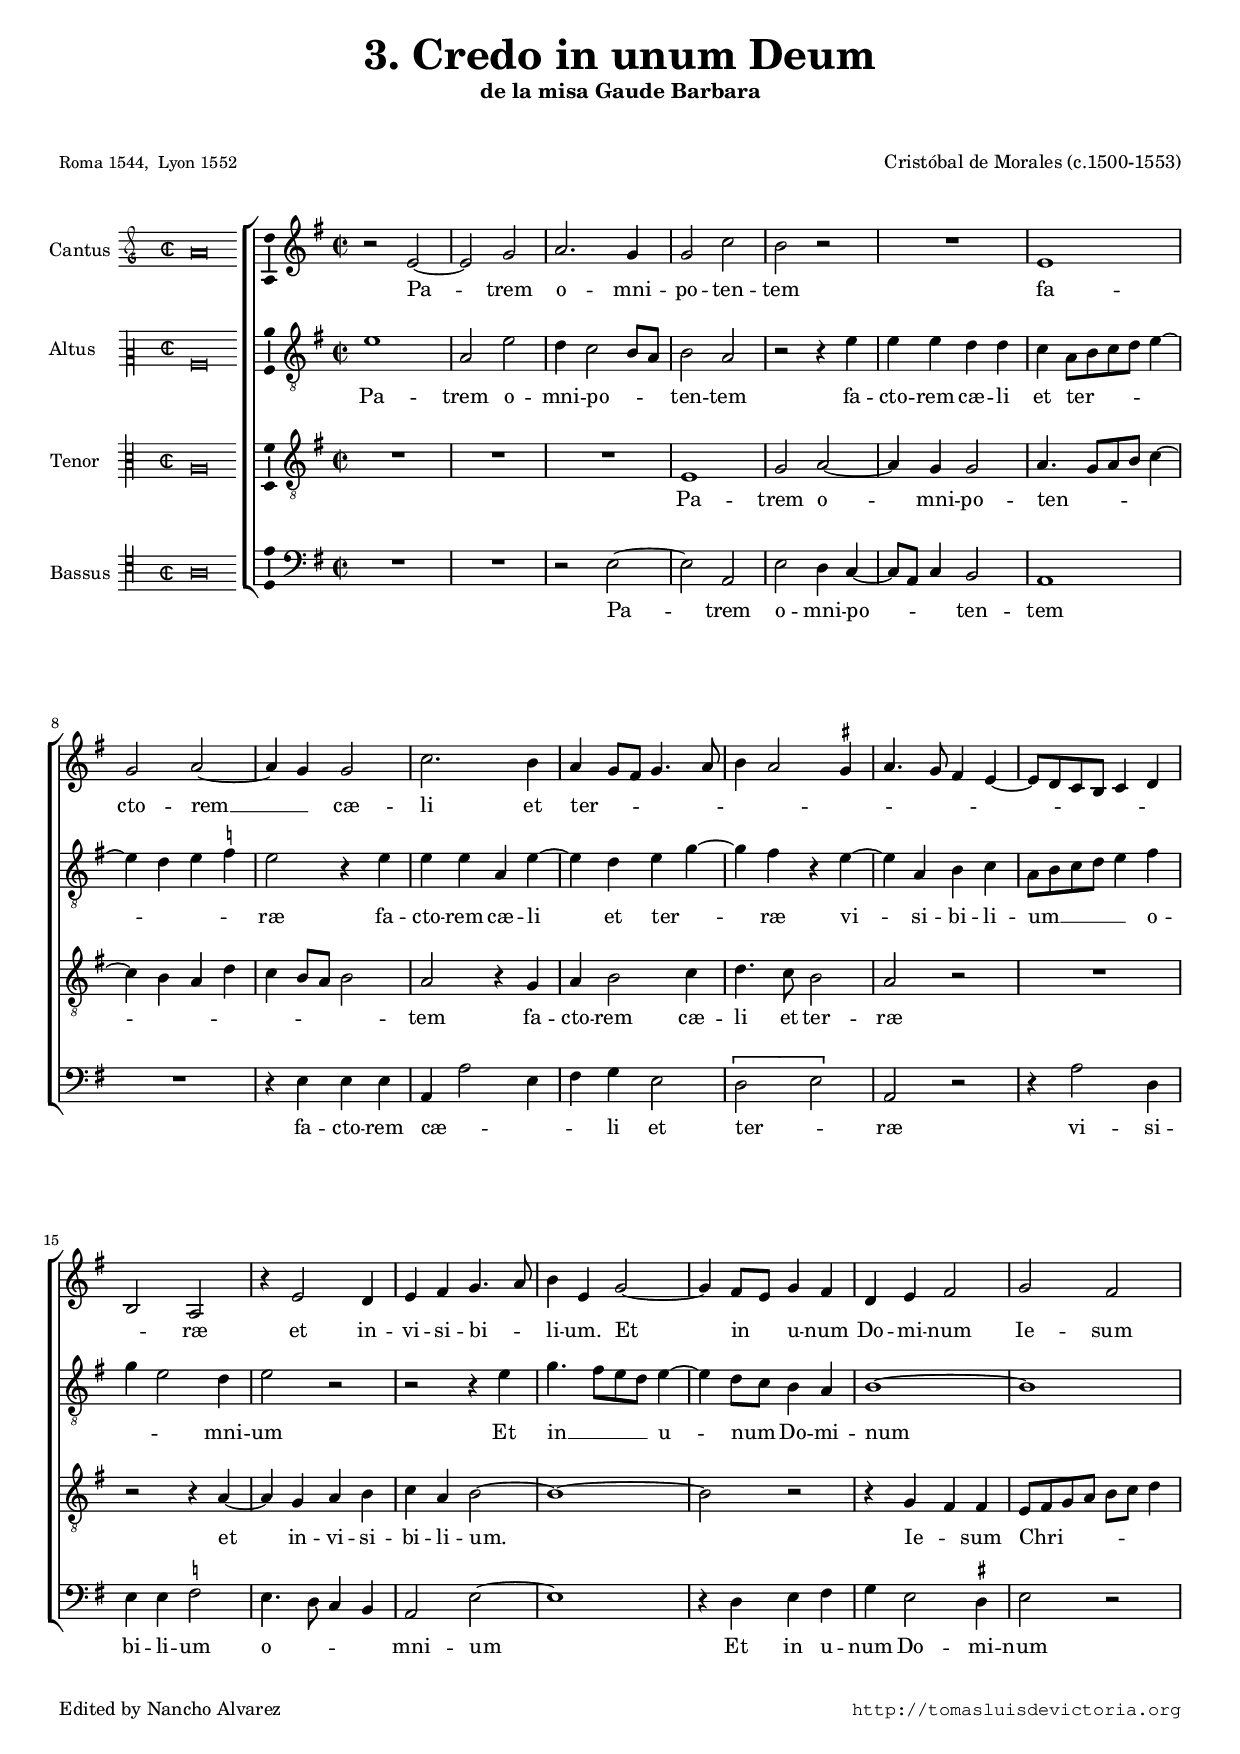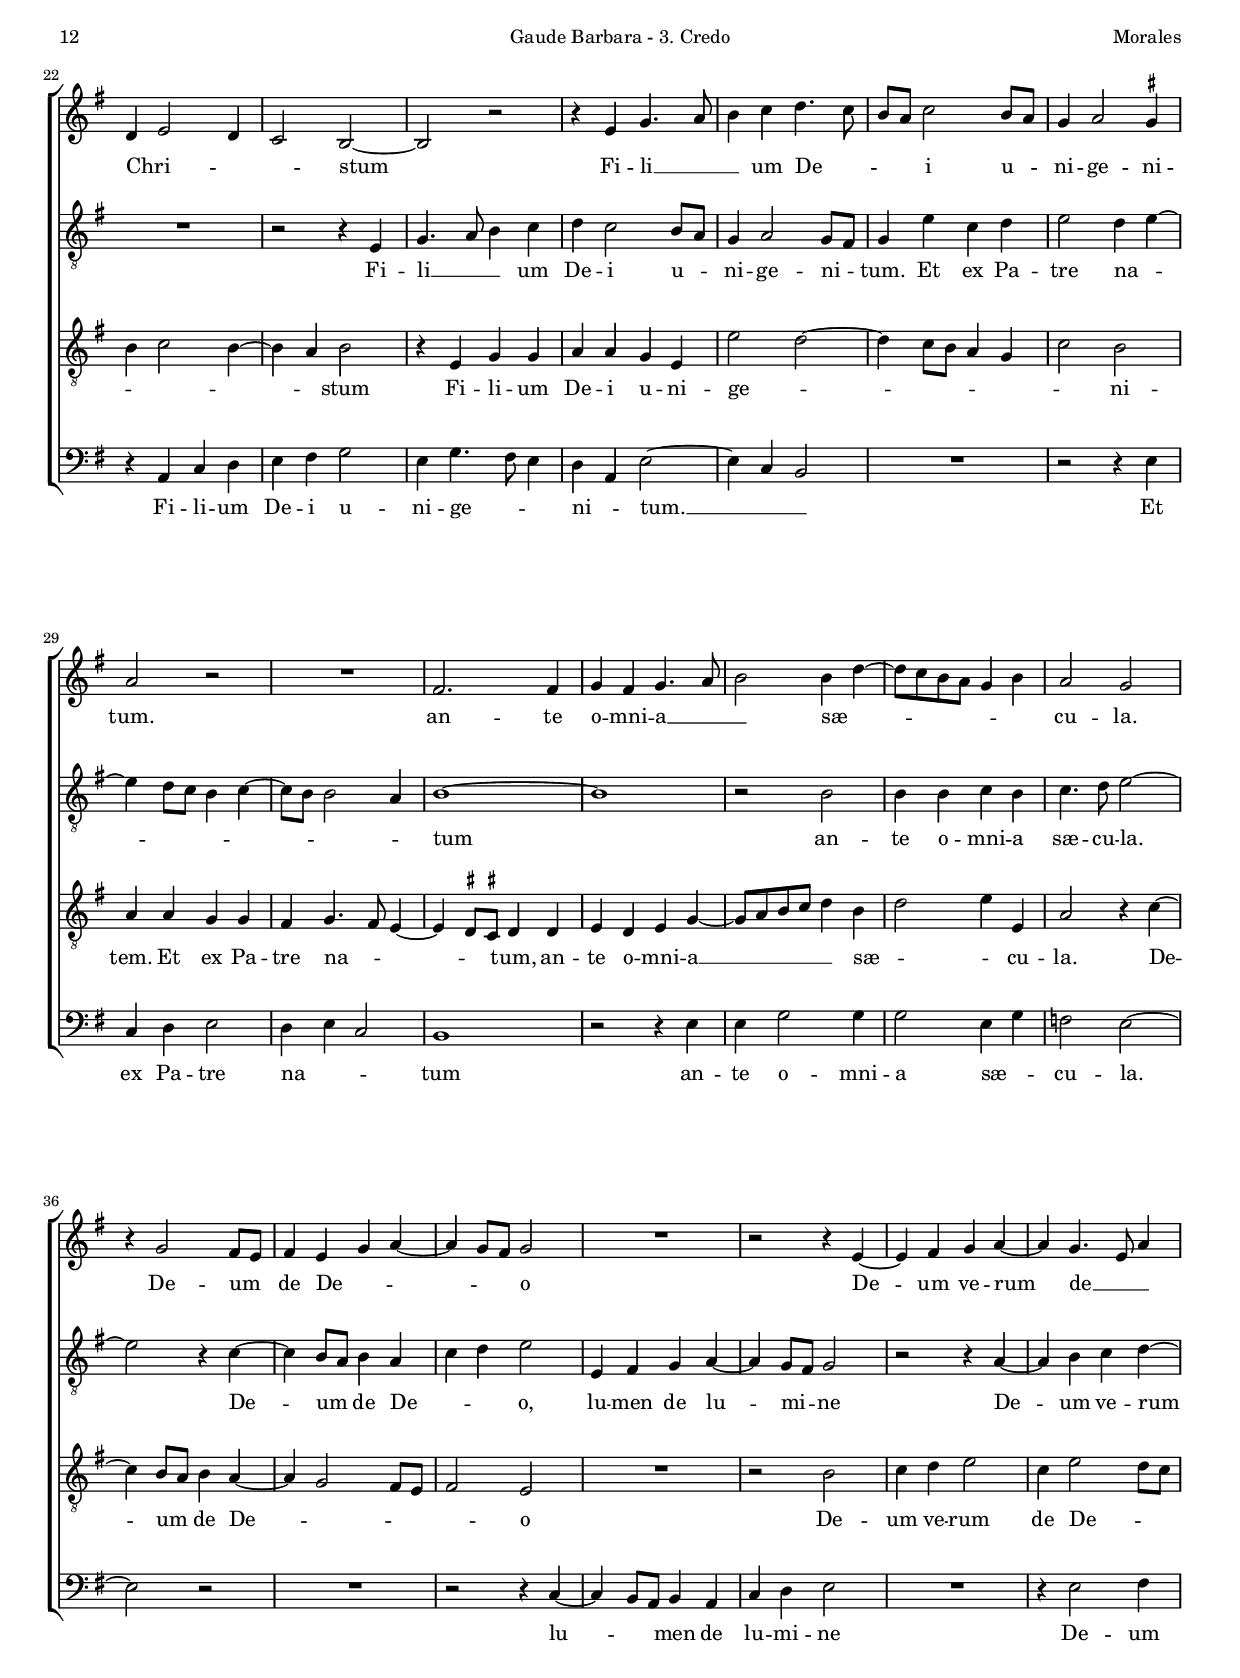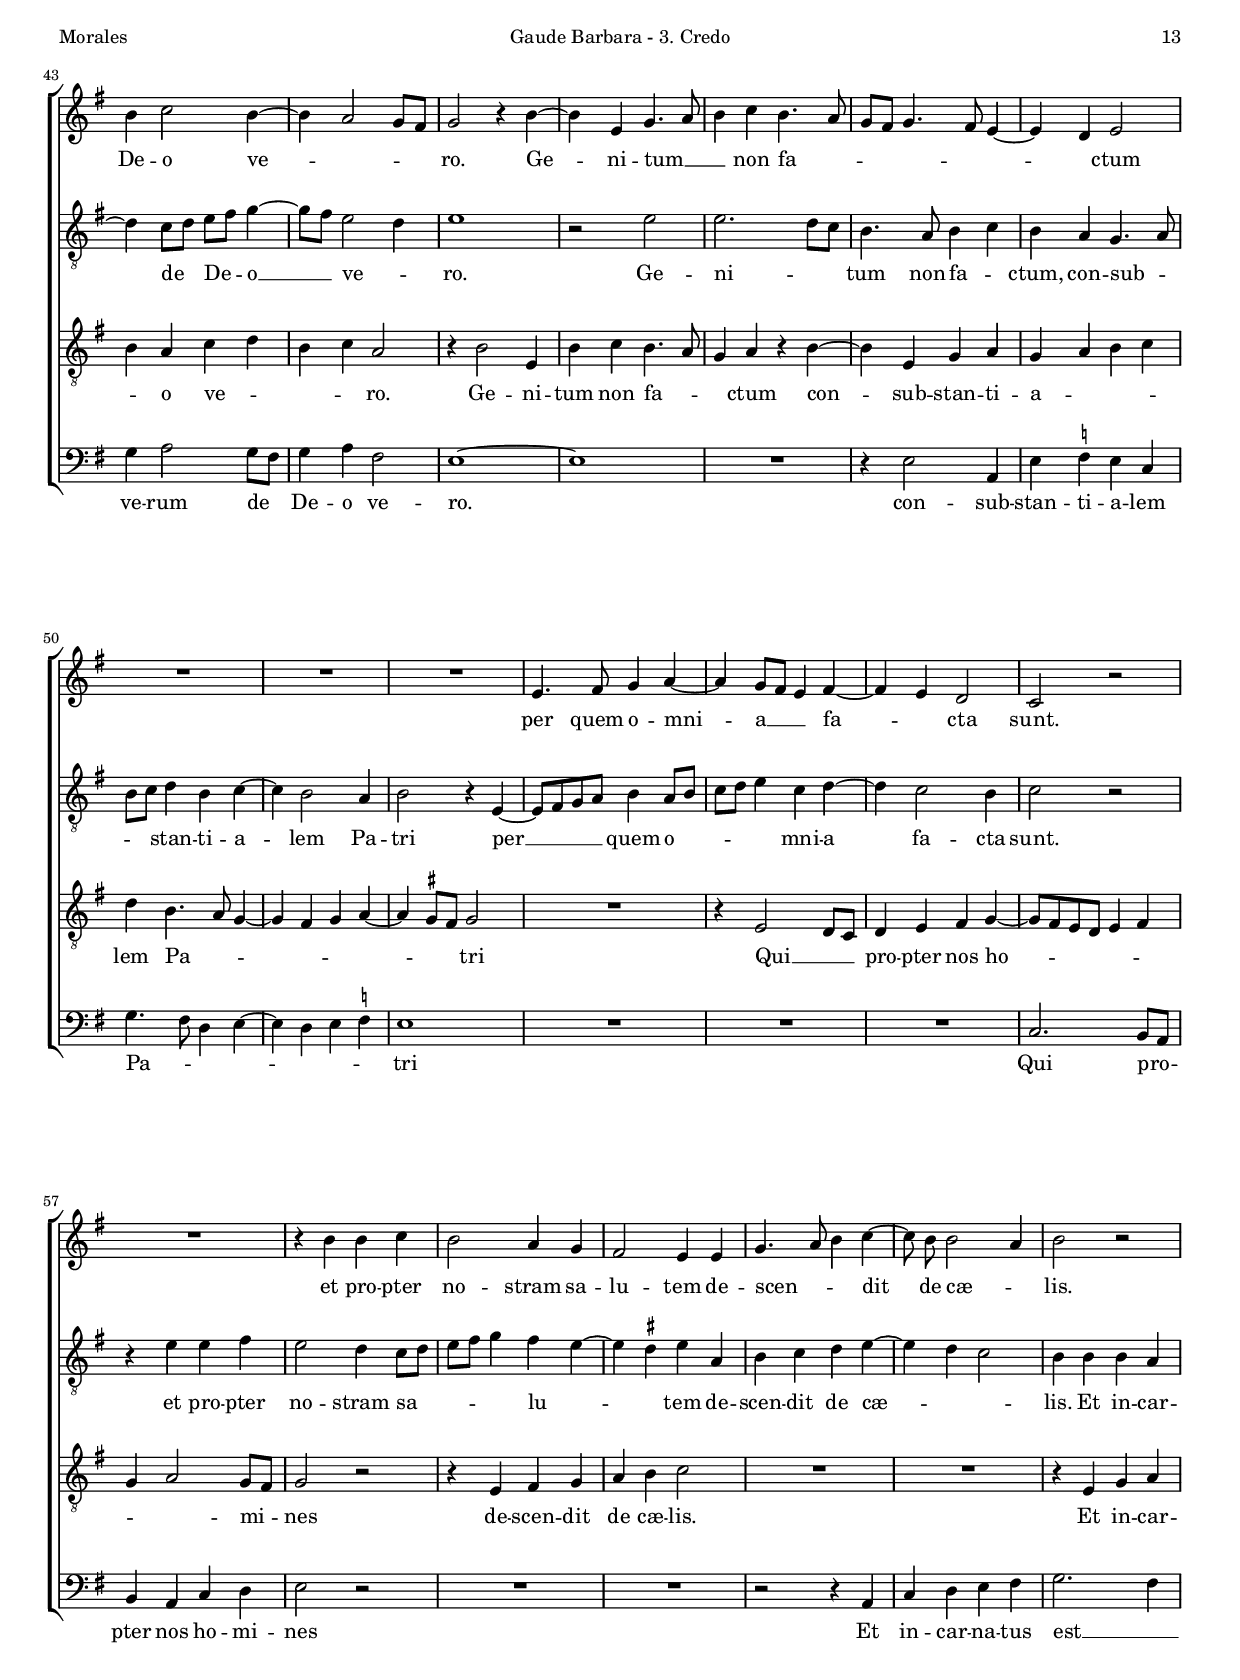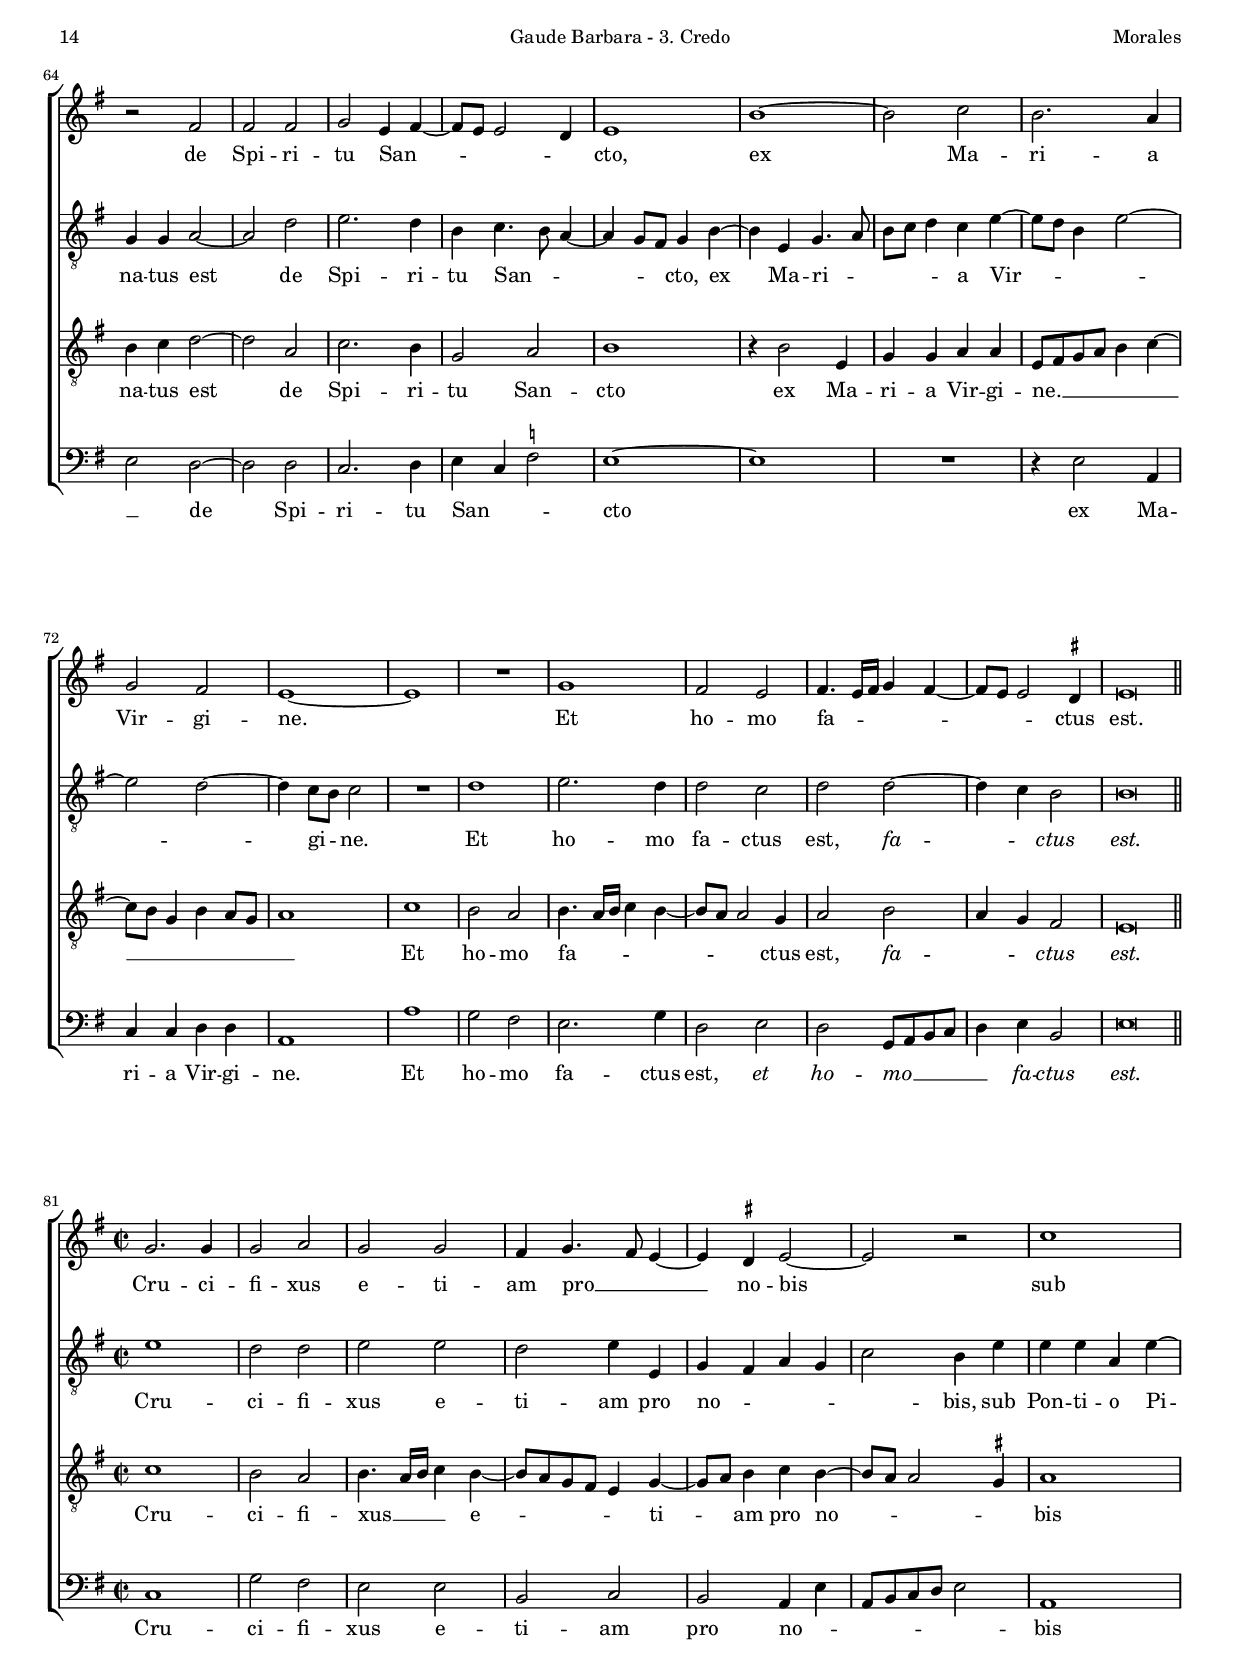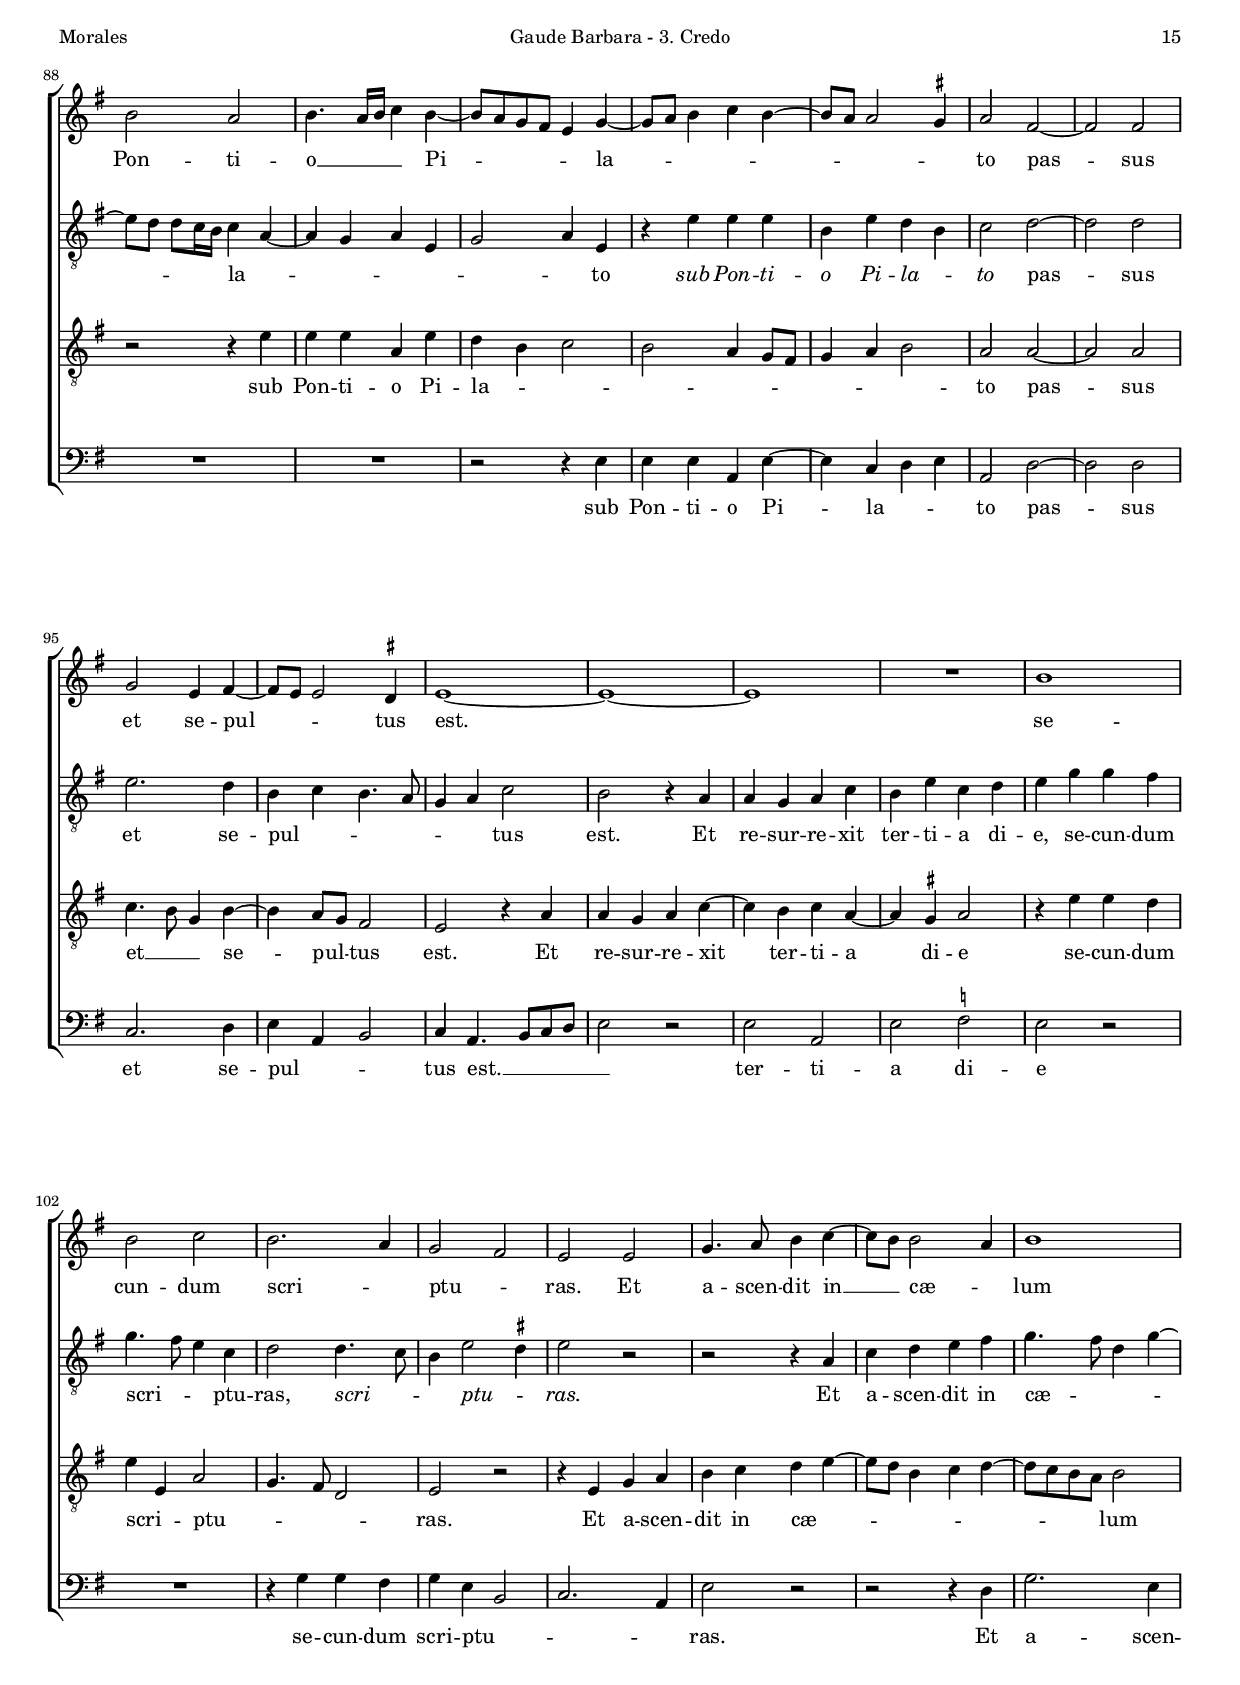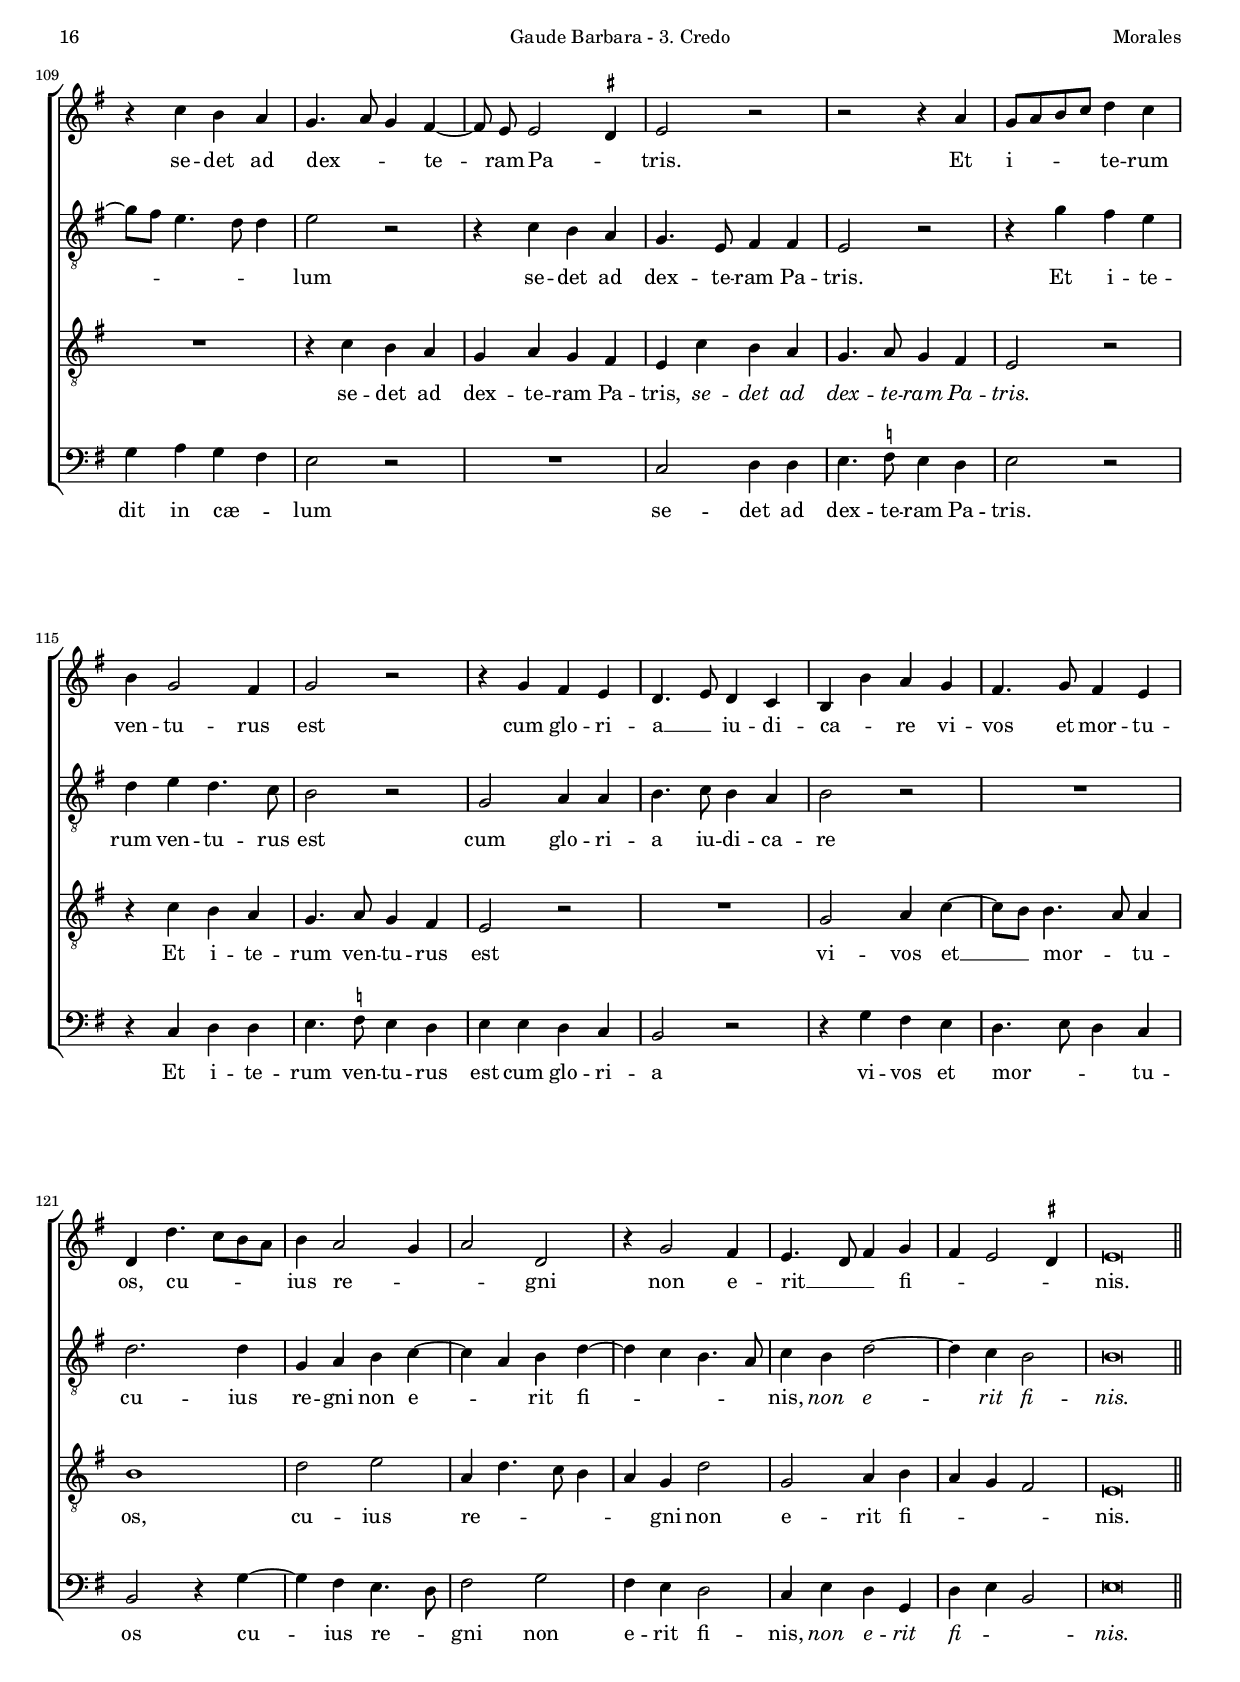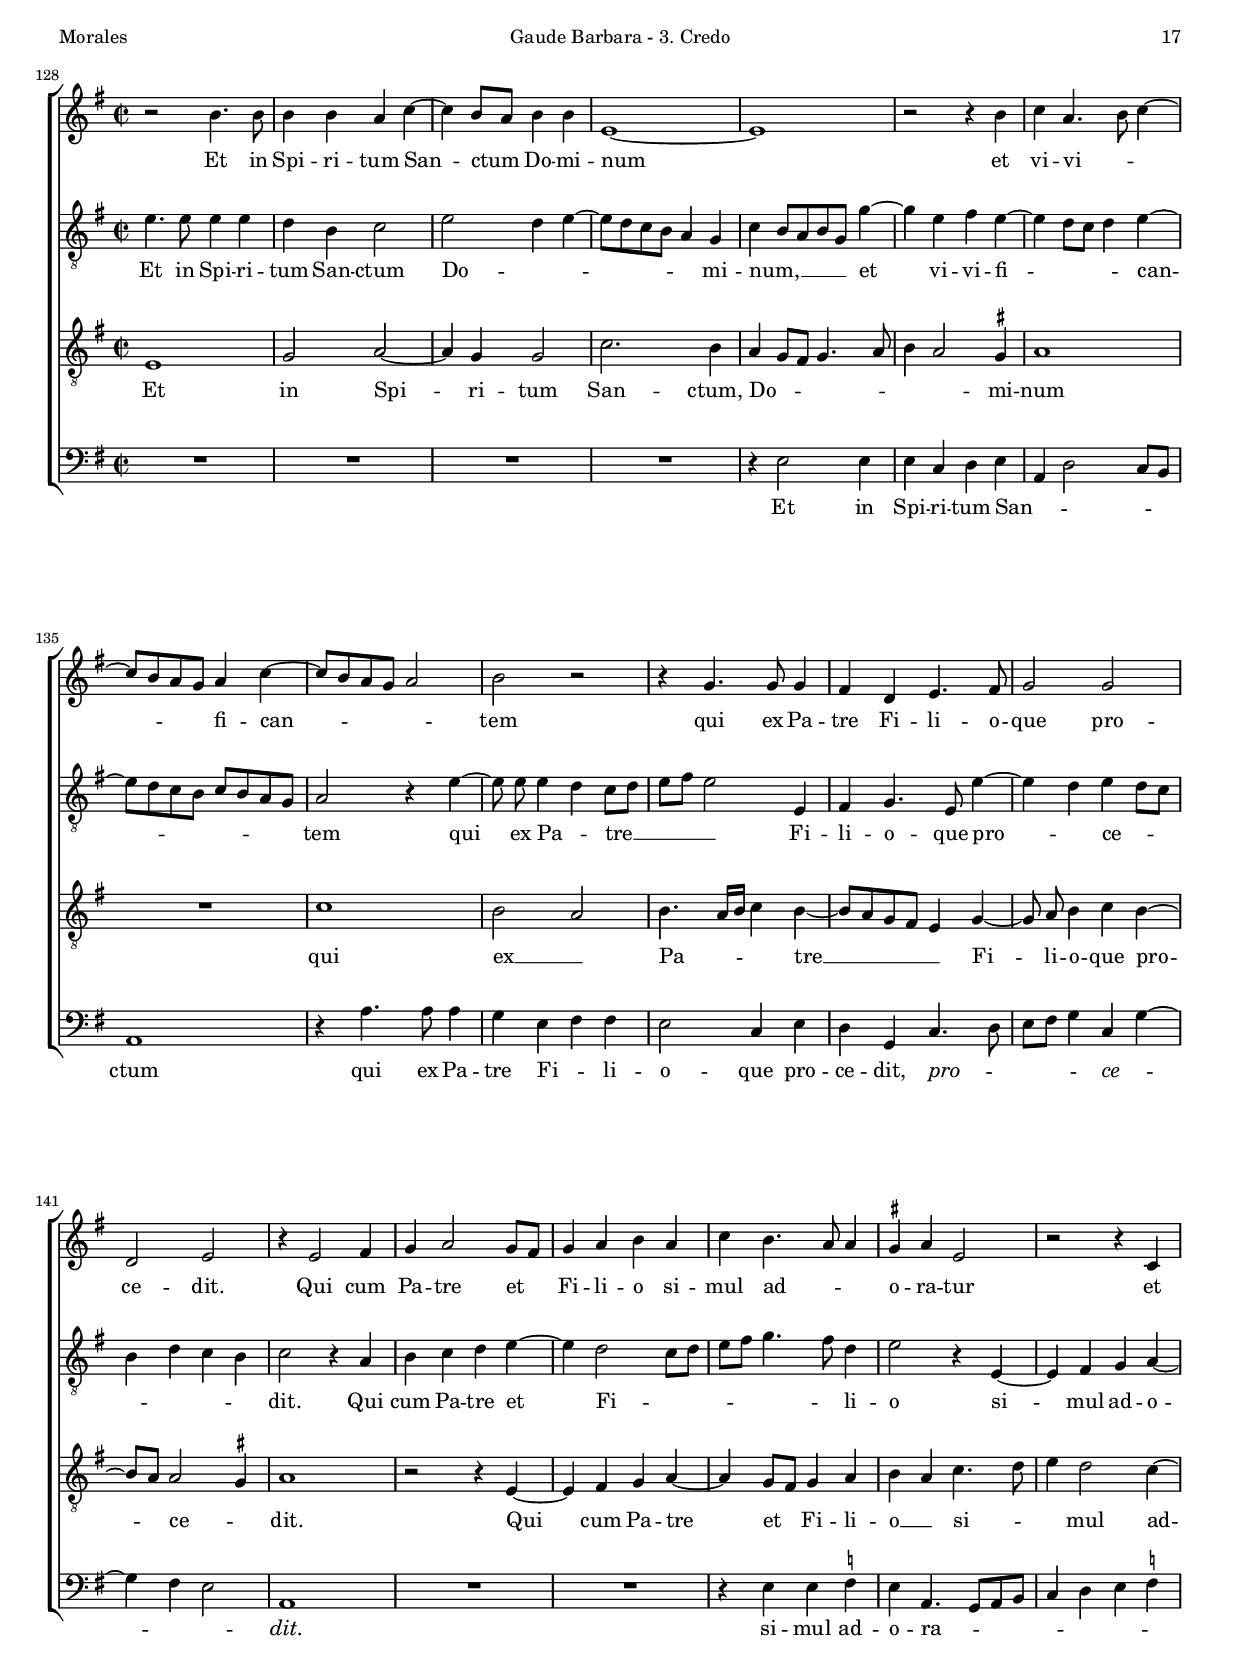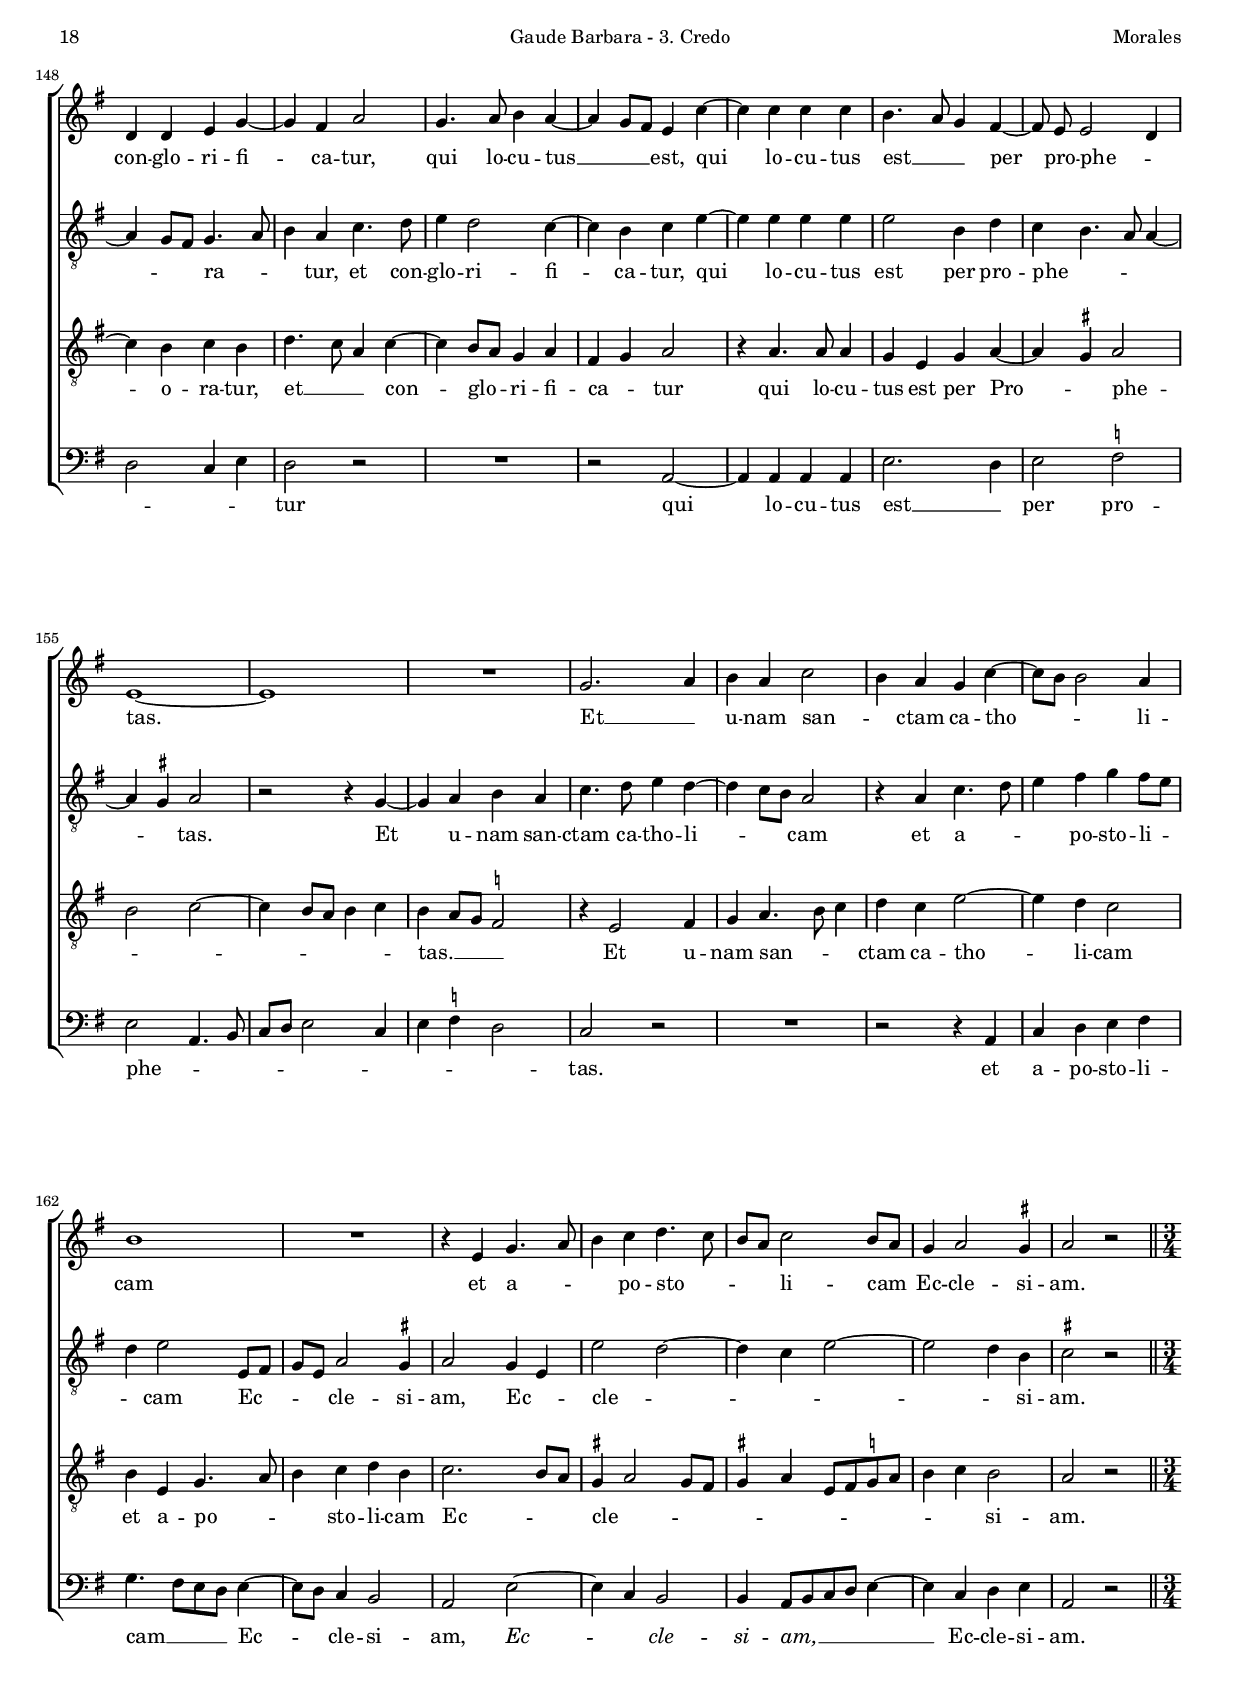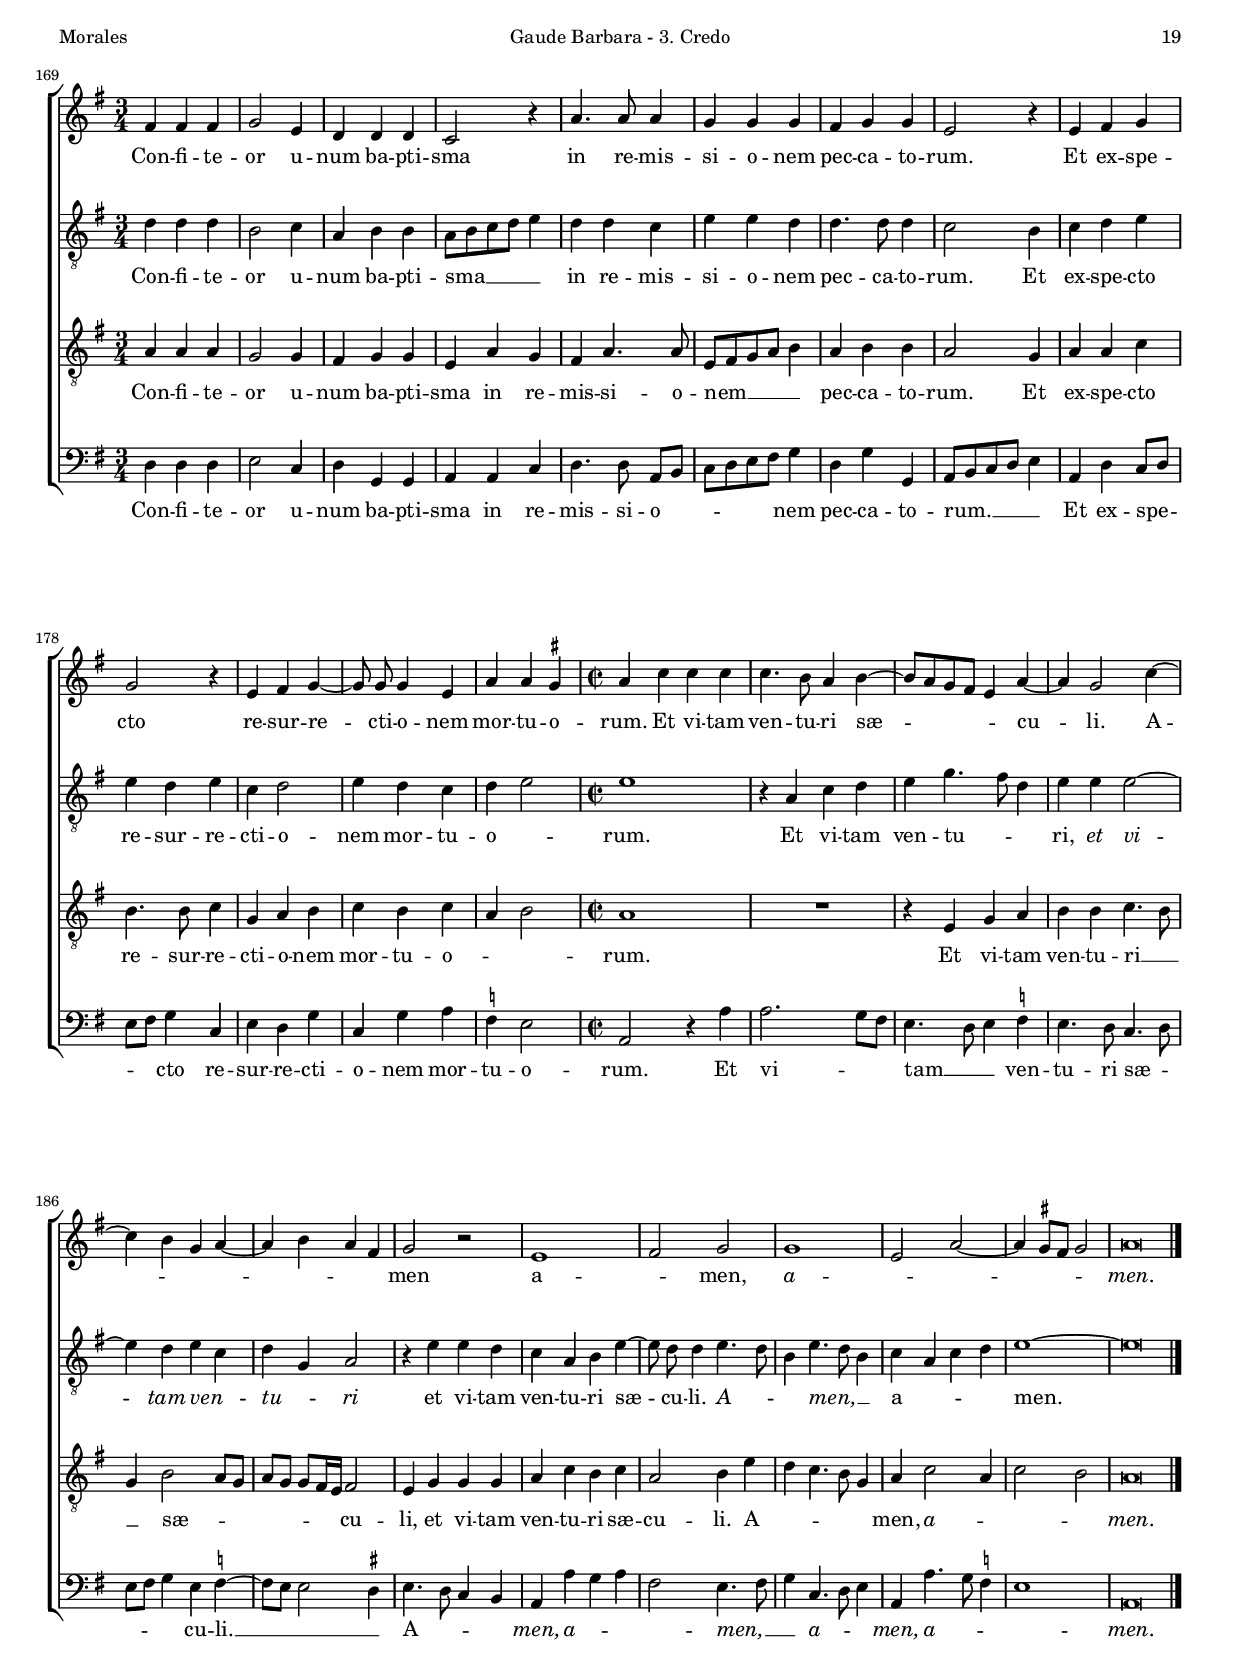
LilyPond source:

\version "2.18.0"

#(set-default-paper-size "a4")
#(set-global-staff-size 16.25)
#(ly:set-option 'point-and-click #f)
%mobile -s15.5 -i3.2

italicas=\override LyricText.font-shape = #'italic
rectas=\override LyricText.font-shape = #'upright
ss=\once \set suggestAccidentals = ##t
incipitwidth = 20

htitle="Gaude Barbara - 3. Credo"
hcomposer="Morales"

\header {
	title=\markup{\fontsize #3 "3. Credo in unum Deum"}
	subtitle="de la misa Gaude Barbara"
	subsubtitle=\markup{\column{" " " "}}
	composer="Cristóbal de Morales (c.1500-1553)"
        pdfauthor=\composer
	%opus="(-)"
	poet=\markup{\smaller "Roma 1544,  Lyon 1552"} 
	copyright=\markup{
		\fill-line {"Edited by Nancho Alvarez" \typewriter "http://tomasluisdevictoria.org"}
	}
%	tagline=""
}

global={\key c \major \time 2/2 \skip 1*80 \bar "||" \break 
	\once \override Score.TimeSignature.break-visibility = #'#(#f #t #t)
			\time 2/2 \skip 1*47 \bar "||" \pageBreak
	\once \override Score.TimeSignature.break-visibility = #'#(#f #t #t)
			\time 2/2 \skip 1*41 \bar "||" \break
			\time 3/4 \skip 1*3/4*13 \bar "|"
			\time 2/2 \skip 1*13 \bar "|."

}


cantus=\relative c''{
	r2 a ~
	a c
	d2. c4
	c2 f
	e r 
	R1
	a,1
	c2 d ~
	d4 c c2
	f2. e4
	d4 c8 b c4. d8
	e4 d2 \ss cis4
	d4. c8 b4 a ~
	a8 g f e f4 g
	e2 d
	r4 a'2 g4
	a b c4. d8
	e4 a, c2 ~
	c4 b8 a c4 b
	g4 a b2
	c b
	g4 a2 g4
	f2 e ~
	e r
	r4 a c4. d8
	e4 f g4. f8
	e d f2 e8 d
	c4 d2 \ss cis4
	d2 r
	R1
	b2. b4
	c b c4. d8
	e2 e4 g ~
	g8 f e d c4 e
	d2 c
	r4 c2 b8 a
	b4 a c d ~
	d c8 b c2
	R1
	r2 r4 a ~
	a b c d ~
	d c4. a8 d4
	e f2 e4 ~
	e d2 c8 b
	c2 r4 e ~
	e a, c4. d8
	e4 f e4. d8
	c b c4. b8 a4 ~
	a g a2
	R1*3
	a4. b8 c4 d ~
	d c8 b a4 b ~
	b a g2
	f r
	R1
	r4 e' e f
	e2 d4 c
	b2 a4 a
	c4. d8 e4 f ~
	f8 \noBeam e e2 d4
	e2 r
	r b
	b b 
	c2 a4 b ~
	b8 a a2 g4
	a1
	e' ~
	e2 f
	e2. d4
	c2 b 
	a1 ~
	a
	R1
	c1
	b2 a
	b4. a16 b c4 b ~
	b8 a a2 \ss gis4
	a\breve*1/2
	c2. c4
	c2 d
	c c
	b4 c4. b8 a4 ~
	a \ss gis a2 ~
	a2 r
	f'1
	e2 d
	e4. d16 e f4 e ~
	e8 d c b a4 c ~
	c8 d e4 f e ~
	e8 d d2 \ss cis4
	d2 b ~
	b b
	c a4 b ~
	b8 a a2 \ss gis4
	a1 ~
	a ~
	a
	R1
	e'1
	e2 f
	e2. d4
	c2 b
	a a
	c4. d8 e4 f ~
	f8 e e2 d4
	e1
	r4 f e d
	c4. d8 c4 b ~
	b8 \noBeam a a2 \ss gis4
	a2 r
	r2 r4 d
	c8 d e f g4 f
	e c2 b4
	c2 r
	r4 c b a
	g4. a8 g4 f
	e e' d c
	b4. c8 b4 a
	g g'4. f8 e d
	e4 d2 c4
	d2 g,
	r4 c2 b4
	a4. g8 b4 c
	b a2 \ss gis4
	a\breve*1/2
	r2 e'4. e8
	e4 e d f ~
	f e8 d e4 e
	a,1 ~
	a
	r2 r4 e'
	f d4. e8 f4 ~
	f8 e d c d4 f ~
	f8 e d c d2
	e r
	r4 c4. c8 c4
	b g a4. b8
	c2 c
	g a
	r4 a2 b4
	c4 d2 c8 b
	c4 d e d
	f e4. d8 d4
	\ss cis d a2
	r2 r4 f
	g g a c ~
	c b d2
	c4. d8 e4 d ~
	d c8 b a4 f' ~
	f f f f
	e4. d8 c4 b ~
	b8 \noBeam a a2 g4
	a1 ~
	a
	R1
	c2. d4
	e d f2
	e4 d c f ~
	f8 e e2 d4
	e1
	R1
	r4 a, c4. d8
	e4 f g4. f8
	e d f2 e8 d
	c4 d2 \ss cis4
	d2 r
	b4 b b
	c2 a4
	g g g
	f2 r4
	d'4. d8 d4
	c c c
	b c c
	a2 r4
	a b c
	c2 r4
	a4 b c ~
	c8 \noBeam c c4 a
	d d \ss cis
	d4 f f f 
	f4. e8 d4 e ~
	e8 d c b a4 d ~
	d c2 f4 ~
	f e c d ~
	d e d b
	c2 r
	a1
	b2 c
	c1
	a2 d ~
	d4 \ss cis8 b cis2
	d\breve*1/2
}

altus=\relative c''{
	a1
	d,2 a'
	g4 f2 e8 d
	e2 d
	r2 r4 a'
	a a g g
	f d8[ e f g] a4 ~
	a g a \ss bes
	a2 r4 a
	a a d, a' ~
	a g a c ~
	c b r a ~
	a d, e f
	d8 e f g a4 b
	c4 a2 g4
	a2 r
	r2 r4 a
	c4. b8[a g] a4 ~
	a g8 f e4 d
	e1 ~
	e
	R1
	r2 r4 a,
	c4. d8 e4 f
	g4 f2 e8 d
	c4 d2 c8 b
	c4 a' f g
	a2 g4 a ~
	a g8 f e4 f ~
	f8 e e2 d4
	e1 ~
	e
	r2 e
	e4 e f e
	f4. g8 a2 ~
	a r4 f ~
	f e8 d e4 d
	f g a2
	a,4 b c d ~
	d c8 b c2
	r2 r4 d ~
	d e f g ~
	g f8 g a b c4 ~
	c8 b a2 g4
	a1
	r2 a
	a2. g8 f
	e4. d8 e4 f
	e d c4. d8
	e f g4 e f ~
	f e2 d4
	e2 r4 a, ~
	a8 b c d e4 d8 e
	f g a4 f g ~
	g4 f2 e4
	f2 r
	r4 a a b
	a2 g4 f8 g
	a b c4 b a ~
	a \ss gis a d,
	e f g a ~
	a g f2
	e4 e e d 
	c c d2 ~
	d g 
	a2. g4
	e f4. e8 d4 ~
	d c8 b c4 e ~
	e a, c4. d8
	e f g4 f a ~
	a8 g e4
	a2 ~
	a g ~
	g4 f8 e f2
	R1
	g1
	a2. g4
	g2 f
	g g ~
	g4 f e2
	e\breve*1/2
	a1
	g2 g
	a2 a
	g a4 a,
	c b d c
	f2 e4 a
	a a d, a' ~
	a8[ g] g[ f16 e] f4 d ~
	d c d a
	c2 d4 a
	r4 a' a a
	e a g e
	f2 g ~
	g g 
	a2. g4
	e4 f e4. d8
	c4 d f2
	e r4 d
	d c d f
	e a f g
	a c c b
	c4. b8 a4 f
	g2 g4. f8
	e4 a2 \ss gis4
	a2 r
	r r4 d,
	f g a b
	c4. b8 g4 c ~
	c8 b a4. g8 g4
	a2 r
	r4 f e d
	c4. a8 b4 b
	a2 r
	r4 c' b a
	g a g4. f8
	e2 r
	c2 d4 d
	e4. f8 e4 d
	e2 r
	R1
	g2. g4
	c, d e f ~
	f d e g ~
	g f e4. d8
	f4 e g2 ~
	g4 f e2
	e\breve*1/2
	a4. a8 a4 a
	g e f2
	a g4 a ~
	a8 g f e d4 c
	f4 e8[ d e c] c'4 ~
	c a b a ~
	a g8 f g4 a ~
	a8 g f e f e d c
	d2 r4 a' ~
	a8 \noBeam a a4 g f8 g
	a b a2 a,4
	b4 c4. a8 a'4 ~
	a g a g8 f
	e4 g f e
	f2 r4 d
	e4 f g a ~
	a g2 f8 g
	a b c4. b8 g4
	a2 r4 a, ~
	a b c d ~
	d c8 b c4. d8
	e4 d f4. g8
	a4 g2 f4 ~
	f e f a ~
	a a a a
	a2 e4 g 
	f e4. d8 d4 ~
	d \ss cis d2
	r2 r4 c ~
	c d e d
	f4. g8 a4 g ~
	g f8 e d2
	r4 d f4. g8
	a4 b c b8 a
	g4 a2 a,8 b
	c a d2 \ss cis4
	d2 c4 a
	a'2 g ~
	g4 f a2 ~
	a g4 e
	\ss fis2 r
	g4 g g
	e2 f4
	d4 e e
	d8 e f g a4
	g g f
	a4 a g
	g4. g8 g4
	f2 e4
	f g a
	a g a
	f g2
	a4 g f
	g a2
	a1
	r4 d, f g
	a c4. b8 g4
	a a a2 ~
	a4 g a f
	g c, d2
	r4 a' a g
	f d e a ~
	a8 \noBeam g g4 a4. g8
	e4 a4. g8 e4
	f d f g
	a1 ~
	a\breve*1/2
}

tenor=\relative c'{
	R1*3
	a1
	c2 d ~
	d4 c c2
	d4. c8[ d e] f4 ~
	f e d g
	f e8 d e2
	d2 r4 c
	d e2 f4
	g4. f8 e2
	d r
	R1
	r2 r4 d ~
	d c d e
	f d e2 ~
	e1 ~
	e2 r
	r4 c b b
	a8 b c d e f g4
	e f2 e4 ~
	e d e2
	r4 a, c c
	d d c a
	a'2 g ~
	g4 f8 e d4 c
	f2 e
	d4 d c c
	b c4. b8 a4 ~
	a \ss gis8 \ss fis gis4 gis
	a4 g a c ~
	c8 d e f g4 e
	g2 a4 a,
	d2 r4 f ~
	f e8 d e4 d ~
	d c2 b8 a
	b2 a
	R1
	r2 e'
	f4 g a2
	f4 a2 g8 f
	e4 d f g
	e f d2
	r4 e2 a,4
	e' f e4. d8
	c4 d r e ~
	e a, c d
	c d e f
	g4 e4. d8 c4 ~
	c b c d ~
	d \ss cis8 b cis2
	R1
	r4 a2 g8 f
	g4 a b c ~
	c8 b a g a4 b
	c4 d2 c8 b
	c2 r
	r4 a b c
	d e f2
	R1*2
	r4 a, c d
	e f g2 ~
	g d
	f2. e4
	c2 d
	e1
	r4 e2 a,4
	c c d d
	a8 b c d e4 f ~
	f8 e c4 e d8 c
	d1
	f
	e2 d
	e4. d16 e f4 e ~
	e8 d d2 c4
	d2 e
	d4 c b2
	a\breve*1/2
	f'1
	e2 d
	e4. d16 e f4 e ~
	e8 d c b a4 c ~
	c8 d e4 f e ~
	e8 d d2 \ss cis4
	d1
	r2 r4 a'
	a a d, a'
	g e f2
	e2 d4 c8 b
	c4 d e2
	d d ~
	d d
	f4. e8 c4 e ~
	e4 d8 c b2
	a r4 d
	d c d f ~
	f e f d ~
	d \ss cis d2
	r4 a' a g
	a a, d2
	c4. b8 g2
	a2 r
	r4 a c d
	e f g a ~
	a8 g e4 f g ~
	g8 f e d e2
	R1
	r4 f e d
	c d c b
	a f' e d
	c4. d8 c4 b
	a2 r
	r4 f' e d
	c4. d8 c4 b
	a2 r
	R1
	c2 d4 f ~
	f8 e e4. d8 d4
	e1
	g2 a
	d,4 g4. f8 e4
	d c g'2
	c, d4 e
	d c b2
	a\breve*1/2
	a1
	c2 d ~
	d4 c c2
	f2. e4
	d c8 b c4. d8
	e4 d2 \ss cis4
	d1
	R1
	f1
	e2 d
	e4. d16 e f4 e ~
	e8 d c b a4 c ~
	c8 \noBeam d e4 f e ~
	e8 d d2 \ss cis4
	d1 
	r2 r4 a ~
	a b c d ~
	d c8 b c4 d
	e d f4. g8
	a4 g2 f4 ~
	f4 e f e
	g4. f8 d4 f ~
	f e8 d c4 d
	b c d2
	r4 d4. d8 d4
	c4 a c d ~
	d \ss cis d2
	e f ~
	f4 e8 d e4 f
	e d8 c \ss bes2
	r4 a2 b4
	c4 d4. e8 f4
	g f a2 ~
	a4 g f2
	e4 a, c4. d8
	e4 f g e
	f2. e8 d
	\ss cis4 d2 cis8 b
	\ss cis4 d a8 b \ss c d
	e4 f e2
	d2 r
	d4 d d
	c2 c4
	b c c
	a d c
	b d4. d8
	a8 b c d e4
	d e e
	d2 c4
	d d f
	e4. e8 f4
	c d e
	f e f
	d e2
	d1
	R1
	r4 a c d
	e e f4. e8 
	c4 e2 d8 c
	d8[ c] c[ b16 a] b2
	a4 c c c
	d f e f
	d2 e4 a
	g4 f4. e8 c4
	d f2 d4
	f2 e
	d\breve*1/2
}

bassus=\relative c'{
	R1*2
	r2 a ~
	a d,
	a'2 g4 f ~
	f8 d f4 e2
	d1
	R1
	r4 a' a a
	d, d'2 a4
	b c a2
	\[g2 a\]
	d, r
	r4 d'2 g,4
	a4 a \ss bes2
	a4. g8 f4 e
	d2 a' ~
	a1
	r4 g a b
	c4 a2 \ss gis4
	a2 r
	r4 d, f g
	a b c2
	a4 c4. b8 a4
	g4 d a'2 ~
	a4 f e2
	R1
	r2 r4 a
	f g a2
	g4 a f2
	e1
	r2 r4 a
	a c2 c4
	c2 a4 c
	bes2 a ~
	a r
	R1
	r2 r4 f ~
	f e8 d e4 d
	f g a2
	R1
	r4 a2 b4
	c d2 c8 b
	c4 d b2
	a1 ~
	a
	R1
	r4 a2 d,4
	a' \ss bes a f
	c'4. b8 g4 a ~
	a g a \ss bes
	a1
	R1*3
	f2. e8 d
	e4 d f g
	a2 r
	R1*2
	r2 r4 d,
	f g a b
	c2. b4
	a2 g ~
	g g
	f2. g4
	a f \ss bes2
	a1 ~
	a
	R1
	r4 a2 d,4
	f f g g
	d1
	d'
	c2 b
	a2. c4
	g2 a
	g c,8 d e f
	g4 a e2
	a\breve*1/2
	f1
	c'2 b
	a a
	e f
	e d4 a'
	d,8 e f g a2
	d,1
	R1*2
	r2 r4 a'
	a a d, a' ~
	a f g a
	d,2 g ~
	g g
	f2. g4
	a4 d, e2
	f4 d4. e8 f g
	a2 r
	a d,
	a' \ss bes
	a2 r
	R1
	r4 c c b
	c a e2
	f2. d4
	a'2 r
	r r4 g
	c2. a4
	c d c b
	a2 r
	R1
	f2 g4 g
	a4. \ss bes8 a4 g
	a2 r
	r4 f g g
	a4. \ss bes8 a4 g
	a a g f
	e2 r
	r4 c' b a
	g4. a8 g4 f
	e2 r4 c' ~
	c b a4. g8
	b2 c
	b4 a g2
	f4 a g c,
	g' a e2
	a\breve*1/2
	R1*4
	r4 a2 a4
	a4 f g a
	d, g2 f8 e
	d1
	r4 d'4. d8 d4
	c a b b
	a2 f4 a
	g c, f4. g8
	a b c4 f, c' ~
	c b a2
	d,1
	R1*2
	r4 a' a \ss bes
	a d,4. c8 d e
	f4 g a \ss bes
	g2 f4 a
	g2 r
	R1
	r2 d ~
	d4 d d d
	a'2. g4
	a2 \ss bes
	a d,4. e8
	f g a2 f4
	a \ss bes g2
	f2 r
	R1
	r2 r4 d
	f g a b
	c4. b8[ a g] a4 ~
	a8 g f4 e2
	d a' ~
	a4 f e2
	e4 d8[ e f g] a4 ~
	a f g a
	d,2 r
	g4 g g
	a2 f4
	g c, c
	d d f
	g4. g8 d[ e]
	f g a b c4
	g c c,
	d8 e f g a4
	d, g f8 g 
	a b c4 f,
	a4 g c
	f, c' d
	\ss bes4 a2
	d,2 r4 d'
	d2. c8 b
	a4. g8 a4 \ss bes
	a4. g8 f4. g8
	a b c4 a \ss bes ~
	bes8 a a2 \ss gis4
	a4. g8 f4 e
	d4 d' c d
	b2 a4. b8
	c4 f,4. g8 a4
	d, d'4. c8 \ss bes4
	a1
	d,\breve*1/2
}

textocantus=\lyricmode{
Pa -- trem o -- mni -- po -- ten -- tem
fa -- cto -- rem __ _ cæ -- li et ter -- _ _ _ _ _ _ _ _ _ _ _ _ _ _ _ _ _ ræ
et in -- vi -- si -- bi -- _ li -- um.
Et in _ u -- num Do -- mi -- num Ie -- sum Chri -- _ _ _ stum
Fi -- li __ _ _ um De -- _ _ _ i u -- _ ni -- ge -- ni -- tum.
an -- te o -- mni -- a __ _ _ sæ -- _ _ _ _ _ _ cu -- la.
De -- um _ de De -- _ _ _ _ o
De -- um ve -- rum de __ _ _ De -- o ve -- _ _ _ ro.
Ge -- ni -- tum __ _ _ non fa -- _ _ _ _ _ _ _ ctum
per quem o -- mni -- a __ _ _ fa -- _ cta sunt.
et pro -- pter no -- stram sa -- lu -- tem de -- scen -- _ _ dit de cæ -- _ lis.
de Spi -- ri -- tu San -- _ _ _ _ cto,
ex Ma -- ri -- a Vir -- gi -- ne.
Et ho -- mo fa -- _ _ _ _ _ _ ctus est.
Cru -- ci -- fi -- xus e -- ti -- am pro __ _ _ no -- bis
sub Pon -- ti -- o __ _ _ _ Pi -- _ _ _ _ la -- _ _ _ _ _ _ _ to
pas -- sus et se -- pul -- _ _ tus est.
se -- cun -- dum scri -- _ ptu -- _ ras.
Et a -- scen -- dit in __ _ cæ -- _ lum
se -- det ad dex -- _ _ te -- ram Pa -- _ tris.
Et i -- _ _ _ te -- rum ven -- tu -- rus est
cum glo -- ri -- a __ _ iu -- di -- ca -- _ re vi -- vos et mor -- tu -- os,
cu -- _ _ _ ius re -- _ _ gni
non e -- rit __ _ _ fi -- _ _ _ nis.
Et in Spi -- ri -- tum San -- ctum _ Do -- mi -- num
et vi -- vi -- _ _ _ _ _ fi -- can -- _ _ _ _ tem
qui ex Pa -- tre Fi -- li -- o -- que pro -- ce -- dit.
Qui cum Pa -- tre et _ Fi -- li -- o si -- mul ad -- _ _ o -- ra -- tur
et con -- glo -- ri -- fi -- ca -- tur,
qui lo -- cu -- tus __ _ _ est,
qui lo -- cu -- tus est __ _ _ per pro -- phe -- _ tas.
Et __ _ u -- nam san -- _ ctam ca -- tho -- _ _ li -- cam
et a -- _ _ po -- sto -- _ _ _ li -- cam _ Ec -- cle -- si -- am.
Con -- fi -- te -- or u -- num ba -- pti -- sma
in re -- mis -- si -- o -- nem pec -- ca -- to -- rum.
Et ex -- spe -- cto
re -- sur -- re -- cti -- o -- nem
mor -- tu -- o -- rum.
Et vi -- tam ven -- tu -- ri sæ -- _ _ _ _ cu -- li.
A -- _ _ _ _ _ _ men
a -- _ men,
\italicas 
a -- _ _ _ _ _ men.
}

textoaltus=\lyricmode{
Pa -- trem o -- mni -- po -- _ _ ten -- tem
fa -- cto -- rem cæ -- li et ter -- _ _ _ _ _ _ _ ræ
fa -- cto -- rem cæ -- li et ter -- _ ræ
vi -- si -- bi -- li -- um __ _ _ _ _ o -- _ _ mni -- um
Et in __ _ _ _ u -- num _ Do -- mi -- num
Fi -- li __ _ _ um De -- i u -- _ ni -- ge -- ni -- _ tum.
Et ex Pa -- tre na -- _ _ _ _ _ _ _ _ tum
an -- te o -- mni -- a sæ -- cu -- la.
De -- um _ de De -- _ _ o,
lu -- men de lu -- mi -- _ ne
De -- um ve -- rum de _ De -- _ o __ _ ve -- _ ro.
Ge -- ni -- _ _ tum non fa -- _ ctum,
con -- sub -- _ _ _ stan -- ti -- a -- lem Pa -- tri
per __ _ _ _ quem o -- _ _ _ _ mni -- a fa -- cta sunt.
et pro -- pter no -- stram sa -- _ _ _ _ lu -- _ _ tem 
de -- scen -- dit de cæ -- _ _ lis.
Et in -- car -- na -- tus est
de Spi -- ri -- tu San -- _ _ _ _ cto,
ex Ma -- ri -- _ _ _ _ a Vir -- _ _ _ _ gi -- _ ne.
Et ho -- mo fa -- ctus est,
\italicas fa -- _ ctus est. \rectas 
Cru -- ci -- fi -- xus e -- ti -- am pro no -- _ _ _ _ bis,
sub Pon -- ti -- o Pi -- _ _ _ _ la -- _ _ _ _ _ _ to
\italicas 
sub Pon -- ti -- o Pi -- la -- _ to \rectas 
pas -- sus et se -- pul -- _ _ _ _ _ tus est.
Et re -- sur -- re -- xit ter -- ti -- a di -- e,
se -- cun -- dum scri -- _ _ ptu -- ras,
\italicas scri -- _ _ ptu -- _ ras.
\rectas 
Et a -- scen -- dit in cæ -- _ _ _ _ _ _ _ lum
se -- det ad dex -- te -- ram Pa -- tris.
Et i -- te -- rum ven -- tu -- rus est
cum glo -- ri -- a iu -- di -- ca -- re
cu -- ius re -- gni non e -- _ rit fi -- _ _ _ nis,
\italicas non e -- rit fi -- nis.
\rectas 
Et in Spi -- ri -- tum San -- ctum
Do -- _ _ _ _ _ _ mi -- num, __ _ _ _ _
et vi -- vi -- fi -- _ _ _ can -- _ _ _ _ _ _ _ tem
qui ex Pa -- _ tre __ _ _ _ _ 
Fi -- li -- o -- que pro -- _ ce -- _ _ _ _ _ _ dit.
Qui cum Pa -- tre et Fi -- _ _ _ _ _ _ li -- o
si -- mul ad -- o -- _ _ ra -- _ _ tur,
et con -- glo -- ri -- fi -- ca -- tur,
qui lo -- cu -- tus est per pro -- phe -- _ _ _ _ tas.
Et u -- nam san -- ctam ca -- tho -- li -- _ _ cam
et a -- _ _ po -- sto -- li -- _ _ cam 
Ec -- _ _ _ cle -- si -- am,
Ec -- _ cle -- _ _ _ _ si -- am.
Con -- fi -- te -- or u -- num ba -- pti -- sma __ _ _ _ _ 
in re -- mis -- si -- o -- nem pec -- ca -- to -- rum.
Et ex -- spe -- cto re -- sur -- re -- cti -- o -- nem
mor -- tu -- o -- _ rum.
Et vi -- tam ven -- tu -- _ _ ri,
\italicas 
et vi -- tam ven -- _ tu -- _ ri
\rectas 
et vi -- tam ven -- tu -- ri sæ -- cu -- li.
\italicas 
A -- _ _ men, __ _ _ 
\rectas 
a -- _ _ _ men.
}

textotenor=\lyricmode{
Pa -- trem o -- mni -- po -- ten -- _ _ _ _ _ _ _ _ _ _ _ tem
fa -- cto -- rem cæ -- li et ter -- ræ
et in -- vi -- si -- bi -- li -- um.
Ie -- _ sum Chri -- _ _ _ _ _ _ _ _ _ _ stum
Fi -- li -- um De -- i u -- ni -- ge -- _ _ _ _ _ _ ni -- tem.
Et ex Pa -- tre na -- _ _ _ _ tum,
an -- te o -- mni -- a __ _ _ _ _ sæ -- _ _ cu -- la.
De -- um _ de De -- _ _ _ _ o
De -- um ve -- rum de De -- _ _ _ o ve -- _ _ _ ro.
Ge -- ni -- tum non fa -- _ _ ctum
con -- sub -- stan -- ti -- a -- _ _ _ lem
Pa -- _ _ _ _ _ _ _ tri
Qui __ _ _ pro -- pter nos ho -- _ _ _ _ _ _ _ mi -- _ nes
de -- scen -- dit de cæ -- lis.
Et in -- car -- na -- tus est
de Spi -- ri -- tu San -- cto
ex Ma -- ri -- a Vir -- gi -- ne. __ _ _ _ _ _ _ _ _ _ _ _ 
Et ho -- mo fa -- _ _ _ _ _ _ ctus est,
\italicas fa -- _ _ ctus est.
\rectas 
Cru -- ci -- fi -- xus __ _ _ _ e -- _ _ _ _ ti -- _ am
pro no -- _ _ _ bis
sub Pon -- ti -- o Pi -- la -- _ _ _ _ _ _ _ _ _ to
pas -- sus
et __ _ _ se -- pul -- _ tus est.
Et re -- sur -- re -- xit ter -- ti -- a di -- e
se -- cun -- dum scri -- _ ptu -- _ _ _ ras.
Et a -- scen -- dit in cæ -- _ _ _ _ _ _ _ _ lum
se -- det ad dex -- te -- ram Pa -- tris,
\italicas se -- det ad dex -- te -- ram Pa -- tris.
\rectas
Et i -- te -- rum ven -- tu -- rus est
vi -- vos et __ _ mor -- _ tu -- os,
cu -- ius re -- _ _ _ _ gni non e -- rit fi -- _ _ _ nis.
Et in Spi -- ri -- tum San -- ctum,
Do -- _ _ _ _ _ _ mi -- num
qui ex __ _ Pa -- _ _ _ tre __ _ _ _ _ 
Fi -- li -- o -- que pro -- _ ce -- _ dit.
Qui cum Pa -- tre et _ Fi -- li -- o __ _ si -- _ _ mul ad -- o -- ra -- tur,
et __ _ _ con -- glo -- _ ri -- fi -- ca -- _ tur
qui lo -- cu -- tus est per Pro -- _ phe -- _ _ _ _ _ _ tas. __ _ _ _ 
Et u -- nam san -- _ _ ctam ca -- tho -- li -- cam
et a -- po -- _ _ sto -- li -- cam Ec -- _ _ cle -- _ _ _ _ _ _ _ _ _ _ _ si -- am.
Con -- fi -- te -- or u -- num ba -- pti -- sma
in re -- mis -- si -- o -- nem __ _ _ _ _ pec -- ca -- to -- rum.
Et ex -- spe -- cto re -- sur -- re -- cti -- o -- nem mor -- tu -- o -- _ _ rum.
Et vi -- tam ven -- tu -- ri __ _ _ sæ -- _ _ _ _ _ _ _ cu -- li,
et vi -- tam ven -- tu -- ri sæ -- cu -- li.
A -- _ _ _ _ men,
\italicas
a -- _ _ _ men.
}

textobassus=\lyricmode{
Pa -- trem o -- mni -- po -- _ _ ten -- tem
fa -- cto -- rem cæ -- _ _ _ li et ter -- _ ræ
vi -- si -- bi -- li -- um o -- _ _ _ mni -- um
Et in u -- num Do -- mi -- num
Fi -- li -- um De -- i u -- ni -- ge -- _ _ ni -- _ tum. __ _ _ 
Et ex Pa -- tre na -- _ _ tum
an -- te o -- mni -- a sæ -- _ cu -- la.
lu -- _ _ men de lu -- mi -- ne
De -- um ve -- rum de _ De -- o ve -- ro.
con -- sub -- stan -- ti -- a -- lem Pa -- _ _ _ _ _ _ tri
Qui pro -- _ pter nos ho -- mi -- nes
Et in -- car -- na -- tus est __ _ _ de Spi -- ri -- tu San -- _ _ cto
ex Ma -- ri -- a Vir -- gi -- ne.
Et ho -- mo fa -- ctus est,
\italicas 
et ho -- mo __ _ _ _ _ fa -- ctus est.
\rectas
Cru -- ci -- fi -- xus e -- ti -- am pro no -- _ _ _ _ _ _ bis
sub Pon -- ti -- o Pi -- la -- _ _ to
pas -- sus et se -- pul -- _ _ tus est. __ _ _ _ _ 
ter -- ti -- a di -- e
se -- cun -- dum scri -- ptu -- _ _ _ ras.
Et a -- scen -- dit in cæ -- _ lum
se -- det ad dex -- te -- ram Pa -- tris.
Et i -- te -- rum ven -- tu -- rus est
cum glo -- ri -- a
vi -- vos et mor -- _ _ tu -- os
cu -- ius re -- _ gni non e -- rit fi -- nis,
\italicas 
non e -- rit fi -- _ _ nis.
\rectas 
Et in Spi -- ri -- tum San -- _ _ _ _ ctum
qui ex Pa -- tre Fi -- _ li -- o -- que pro -- ce -- dit,
\italicas 
pro -- _ _ _ _ ce -- _ _ _ dit.
\rectas 
si -- mul ad -- o -- ra -- _ _ _ _ _ _ _ _ _ _ tur
qui lo -- cu -- tus est __ _ 
per pro -- phe -- _ _ _ _ _ _ _ _ _ tas.
et a -- po -- sto -- li -- cam __ _ _ _ Ec -- _ cle -- si -- am,
\italicas 
Ec -- _ cle -- si -- am, __ _ _ _ _ 
\rectas 
Ec -- cle -- si -- am.
Con -- fi -- te -- or u -- num ba -- pti -- sma
in re -- mis -- si -- o -- _ _ _ _ _ nem
pec -- ca -- to -- rum. __ _ _ _ _ 
Et ex -- spe -- _ _ _ cto
re -- sur -- re -- cti -- o -- nem mor -- tu -- o -- rum.
Et vi -- _ _ tam __ _ _ 
ven -- tu -- ri sæ -- _ _ _ _ cu -- li. __ _ _ _ 
A -- _ _ _ \italicas men,
a -- _ _ _ men, __ _ _ 
a -- _ _ men,
a -- _ _ _ men.
}


incipitcantus=\markup{
	\score{
		{ 
		\set Staff.instrumentName="Cantus "
		\override NoteHead.style = #'neomensural
		\override Staff.TimeSignature.style = #'neomensural
		\cadenzaOn 
		\clef "petrucci-g"
		\key c \major
		\time 2/2
		a'\breve
		} 
	\layout { line-width=\incipitwidth indent = 0 }
	}
}

incipitaltus=\markup{
	\score{
		{ 
		\set Staff.instrumentName="Altus    "
		\override NoteHead.style = #'neomensural 
		\override Staff.TimeSignature.style = #'neomensural
		\cadenzaOn 
		\clef "petrucci-c2"
		\key c \major
		\time 2/2
		a\breve
		} 
	\layout { line-width=\incipitwidth indent = 0 }
	}
}


incipittenor=\markup{
	\score{
		{ 
		\set Staff.instrumentName="Tenor   "
		\override NoteHead.style = #'neomensural 
		\override Staff.TimeSignature.style = #'neomensural
		\cadenzaOn 
		\clef "petrucci-c3"
		\key c \major
		\time 2/2
		a\breve
		} 
	\layout { line-width=\incipitwidth indent=0 }
	}
}

incipitbassus=\markup{
	\score{
		{ 
		\set Staff.instrumentName="Bassus "
		\override NoteHead.style = #'neomensural
		\override Staff.TimeSignature.style = #'neomensural
		\cadenzaOn 
		\clef "petrucci-c4"
		\key c \major
		\time 2/2
		a\breve
		} 
	\layout { line-width=\incipitwidth indent = 0 }
	}
}


\score {\transpose c' g{
\new ChoirStaff<<

	\new Staff <<\global
	\new Voice="v1" {
		\set Staff.instrumentName=\incipitcantus
		\clef "treble"
		\cantus }
	\new Lyrics \lyricsto "v1" {\textocantus }
	>>

	\new Staff <<\global
	\new Voice="v2" {
		\set Staff.instrumentName=\incipitaltus
		\clef "G_8"
		\altus }
	\new Lyrics \lyricsto "v2" {\textoaltus }
	>>
	
	\new Staff <<\global
	\new Voice="v3" {
		\set Staff.instrumentName=\incipittenor
		\clef "G_8"
		\tenor }
	\new Lyrics \lyricsto "v3" {\textotenor }
	>>

	\new Staff <<\global
	\new Voice="v4" {
		\set Staff.instrumentName=\incipitbassus
		\clef "bass"
		\bassus }
	\new Lyrics \lyricsto "v4" {\textobassus }
	>>
	
>>

	} % transpose

\layout{ 
	\context {\Lyrics 
		\override VerticalAxisGroup.staff-affinity = #UP
		\override VerticalAxisGroup.nonstaff-relatedstaff-spacing =
			#'((basic-distance . 0) (minimum-distance . 0) (padding . 1))
		\override LyricText.font-size = #1.2
		\override LyricHyphen.minimum-distance = #0.5
	}
	\context {\Score 
		\override BarNumber.padding = #2 
	}
	\context {\Voice 
		%melismaBusyProperties = #'()
		%autoBeaming = ##f
	}
	%\context { \Staff \RemoveEmptyStaves }
	\context {\Staff 
		\override VerticalAxisGroup.staff-staff-spacing =
			#'((basic-distance . 11) (minimum-distance . 0) (padding . 1))
		\consists Ambitus_engraver 
		\override LigatureBracket.padding = #1
	}
}

%\midi {}

}


\paper{
	evenHeaderMarkup=\markup  \fill-line { \fromproperty #'page:page-number-string \htitle \hcomposer }
	oddHeaderMarkup= \markup  \fill-line { \on-the-fly #not-first-page \hcomposer \on-the-fly #not-first-page \htitle \on-the-fly #not-first-page \fromproperty #'page:page-number-string }
	%system-count=8
	%page-count = 8
	ragged-last-bottom = ##f
	indent=3.3\cm
	system-system-spacing =
	#'((basic-distance . 20) (minimum-distance . 0) (padding . 5))
	top-system-spacing = % header
	#'((basic-distance . 8) (minimum-distance . 0) (padding . 1))
	last-bottom-spacing = % footer
	#'((basic-distance . 12) (minimum-distance . 0) (padding . 0))
	%top-markup-spacing #'basic-distance = 0
	markup-system-spacing #'basic-distance = 20


first-page-number=11
}